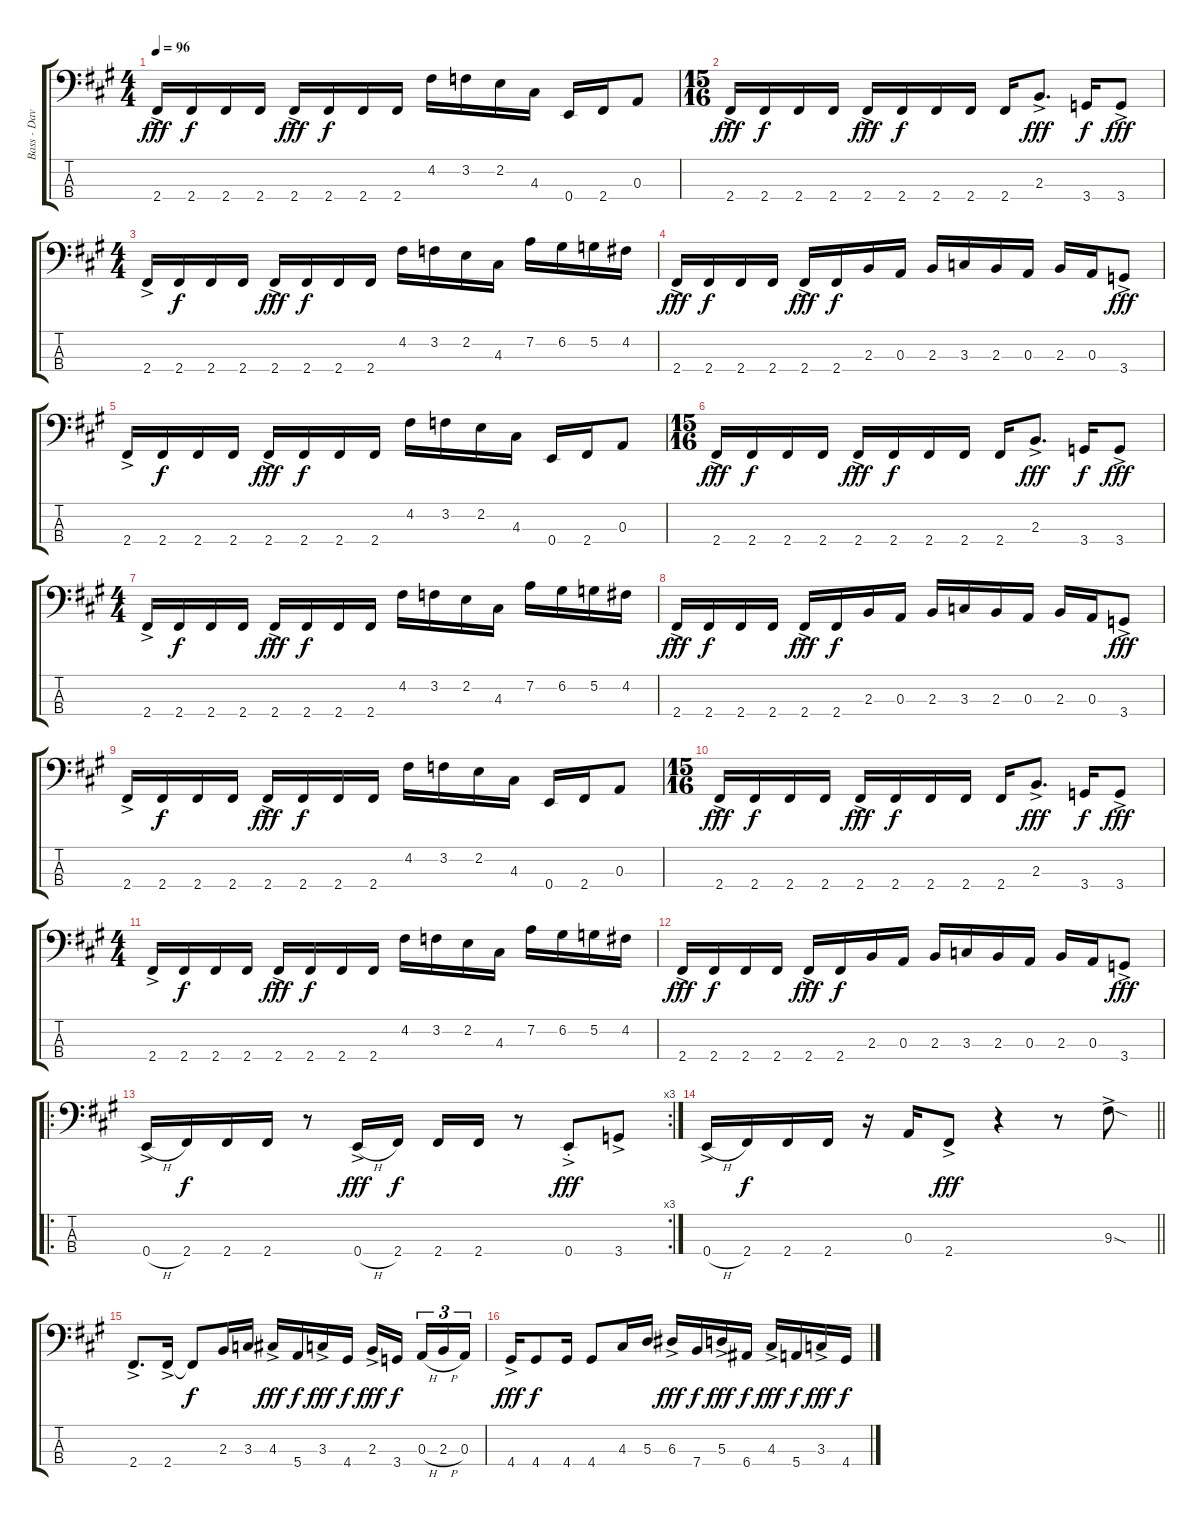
\track ("Bass - David Eleffson" "Bass - Dav") {instrument electricbasspick}
\staff {score tabs}
\tuning (G2 D2 A1 E1) {hide}
\ts (4 4)
\tempo 96
\clef f4
\ks f#minor
2.4{ac}.16{dy fff} 2.4.16{dy f} 2.4.16 2.4.16 2.4{ac}.16{dy fff} 2.4.16{dy f} 2.4.16 2.4.16 4.2.16 3.2.16 2.2.16 4.3.16 0.4.16 2.4.16 0.3.8 |
\ts (15 16)
2.4{ac}.16{dy fff} 2.4.16{dy f} 2.4.16 2.4.16 2.4{ac}.16{dy fff} 2.4.16{dy f} 2.4.16 2.4.16 2.4.16 2.3{ac}.8{d dy fff} 3.4.16{dy f} 3.4{ac}.8{dy fff} |
\ts (4 4)
2.4{ac}.16 2.4.16{dy f} 2.4.16 2.4.16 2.4{ac}.16{dy fff} 2.4.16{dy f} 2.4.16 2.4.16 4.2.16 3.2.16 2.2.16 4.3.16 7.2.16 6.2.16 5.2.16 4.2.16 |
2.4{ac}.16{dy fff} 2.4.16{dy f} 2.4.16 2.4.16 2.4{ac}.16{dy fff} 2.4.16{dy f} 2.3.16 0.3.16 2.3.16 3.3.16 2.3.16 0.3.16 2.3.16 0.3.16 3.4{ac}.8{dy fff} |
2.4{ac}.16 2.4.16{dy f} 2.4.16 2.4.16 2.4{ac}.16{dy fff} 2.4.16{dy f} 2.4.16 2.4.16 4.2.16 3.2.16 2.2.16 4.3.16 0.4.16 2.4.16 0.3.8 |
\ts (15 16)
2.4{ac}.16{dy fff} 2.4.16{dy f} 2.4.16 2.4.16 2.4{ac}.16{dy fff} 2.4.16{dy f} 2.4.16 2.4.16 2.4.16 2.3{ac}.8{d dy fff} 3.4.16{dy f} 3.4{ac}.8{dy fff} |
\ts (4 4)
2.4{ac}.16 2.4.16{dy f} 2.4.16 2.4.16 2.4{ac}.16{dy fff} 2.4.16{dy f} 2.4.16 2.4.16 4.2.16 3.2.16 2.2.16 4.3.16 7.2.16 6.2.16 5.2.16 4.2.16 |
2.4{ac}.16{dy fff} 2.4.16{dy f} 2.4.16 2.4.16 2.4{ac}.16{dy fff} 2.4.16{dy f} 2.3.16 0.3.16 2.3.16 3.3.16 2.3.16 0.3.16 2.3.16 0.3.16 3.4{ac}.8{dy fff} |
2.4{ac}.16 2.4.16{dy f} 2.4.16 2.4.16 2.4{ac}.16{dy fff} 2.4.16{dy f} 2.4.16 2.4.16 4.2.16 3.2.16 2.2.16 4.3.16 0.4.16 2.4.16 0.3.8 |
\ts (15 16)
2.4{ac}.16{dy fff} 2.4.16{dy f} 2.4.16 2.4.16 2.4{ac}.16{dy fff} 2.4.16{dy f} 2.4.16 2.4.16 2.4.16 2.3{ac}.8{d dy fff} 3.4.16{dy f} 3.4{ac}.8{dy fff} |
\ts (4 4)
2.4{ac}.16 2.4.16{dy f} 2.4.16 2.4.16 2.4{ac}.16{dy fff} 2.4.16{dy f} 2.4.16 2.4.16 4.2.16 3.2.16 2.2.16 4.3.16 7.2.16 6.2.16 5.2.16 4.2.16 |
2.4{ac}.16{dy fff} 2.4.16{dy f} 2.4.16 2.4.16 2.4{ac}.16{dy fff} 2.4.16{dy f} 2.3.16 0.3.16 2.3.16 3.3.16 2.3.16 0.3.16 2.3.16 0.3.16 3.4{ac}.8{dy fff} |
\ro
\rc 3
0.4{h ac}.16 2.4.16{dy f} 2.4.16 2.4.16 r.8 0.4{h ac}.16{dy fff} 2.4.16{dy f} 2.4.16 2.4.16 r.8 0.4{ac st}.8{dy fff} 3.4{ac}.8 |
\barLineRight lightlight
0.4{h ac}.16 2.4.16{dy f} 2.4.16 2.4.16 r.16 0.3.16 2.4{ac}.8{dy fff} r.4 r.8 9.3{sod ac}.8 |
2.4{ac}.8{d} 2.4{ac}.16 2.4{t}.8{dy f} 2.3.16 3.3.16 4.3{ac}.16{dy fff} 5.4.16{dy f} 3.3{ac}.16{dy fff} 4.4.16{dy f} 2.3{ac}.16{dy fff} 3.4.16{dy f} 0.3{h}.16{tu (3 2)} 2.3{h}.16{tu (3 2)} 0.3.16{tu (3 2)} |
4.4{ac}.16{dy fff} 4.4.8{dy f} 4.4.16 4.4.8 4.3.16 5.3.16 6.3{ac}.16{dy fff} 7.4.16{dy f} 5.3{ac}.16{dy fff} 6.4.16{dy f} 4.3{ac}.16{dy fff} 5.4.16{dy f} 3.3{ac}.16{dy fff} 4.4.16{dy f}
